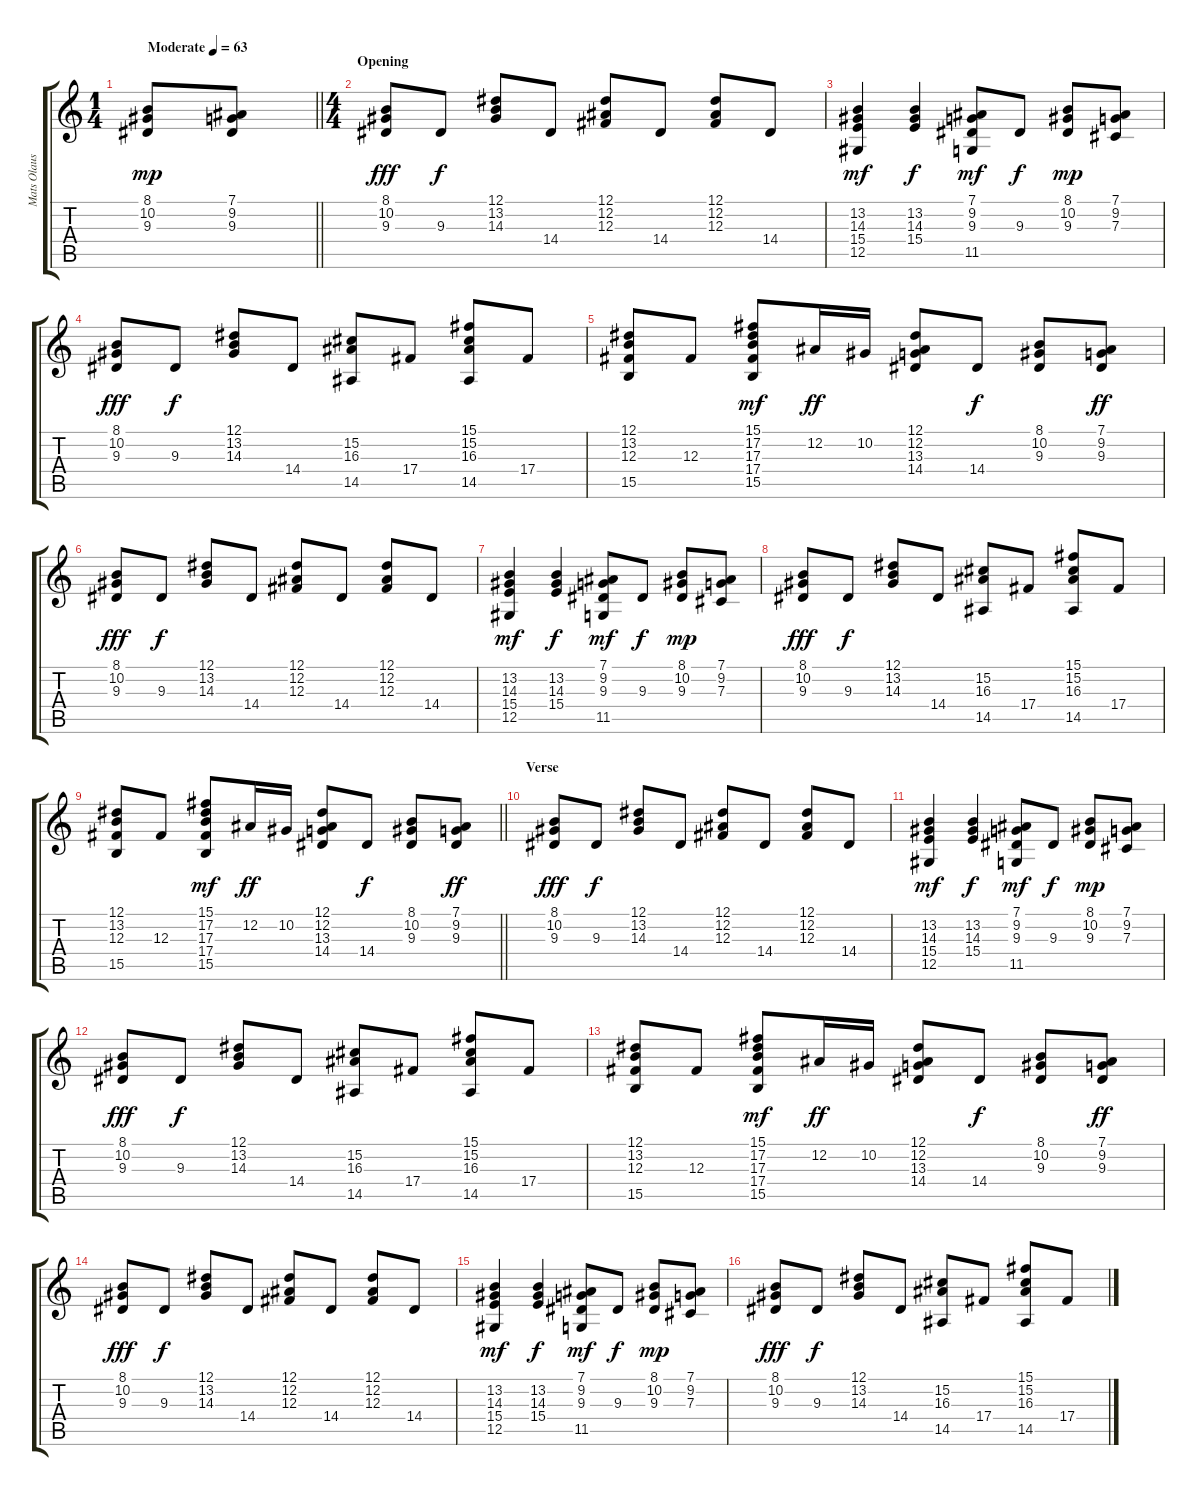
\track ("Mats Olausson" "Mats Olaus") {instrument electricgrandpiano}
\staff {score tabs}
\tuning (Eb4 Bb3 Gb3 Db3 Ab2 Eb2) {hide}
\ts (1 4)
\tempo (63 "Moderate")
\clef g2
\barLineRight lightlight
\ks c
(8.1 10.2 9.3).8{dy mp instrument electricgrandpiano} (7.1 9.2 9.3).8 |
\ts (4 4)
\section ("" "Opening")
(8.1 10.2 9.3).8{dy fff} 9.3.8{dy f} (12.1 13.2 14.3).8 14.4.8 (12.1 12.2 12.3).8 14.4.8 (12.1 12.2 12.3).8 14.4.8 |
(13.2 14.3 15.4 12.5).4{dy mf} (13.2 14.3 15.4).4{dy f} (7.1 9.2 9.3 11.5).8{dy mf} 9.3.8{dy f} (8.1 10.2 9.3).8{dy mp} (7.1 9.2 7.3).8 |
(8.1 10.2 9.3).8{dy fff} 9.3.8{dy f} (12.1 13.2 14.3).8 14.4.8 (15.2 16.3 14.5).8 17.4.8 (15.1 15.2 16.3 14.5).8 17.4.8 |
(12.1 13.2 12.3 15.5).8 12.3.8 (15.1 17.2 17.3 17.4 15.5).8{dy mf} 12.2.16{dy ff} 10.2.16 (12.1 12.2 13.3 14.4).8 14.4.8{dy f} (8.1 10.2 9.3).8 (7.1 9.2 9.3).8{dy ff} |
(8.1 10.2 9.3).8{dy fff} 9.3.8{dy f} (12.1 13.2 14.3).8 14.4.8 (12.1 12.2 12.3).8 14.4.8 (12.1 12.2 12.3).8 14.4.8 |
(13.2 14.3 15.4 12.5).4{dy mf} (13.2 14.3 15.4).4{dy f} (7.1 9.2 9.3 11.5).8{dy mf} 9.3.8{dy f} (8.1 10.2 9.3).8{dy mp} (7.1 9.2 7.3).8 |
(8.1 10.2 9.3).8{dy fff} 9.3.8{dy f} (12.1 13.2 14.3).8 14.4.8 (15.2 16.3 14.5).8 17.4.8 (15.1 15.2 16.3 14.5).8 17.4.8 |
\barLineRight lightlight
(12.1 13.2 12.3 15.5).8 12.3.8 (15.1 17.2 17.3 17.4 15.5).8{dy mf} 12.2.16{dy ff} 10.2.16 (12.1 12.2 13.3 14.4).8 14.4.8{dy f} (8.1 10.2 9.3).8 (7.1 9.2 9.3).8{dy ff} |
\section ("" "Verse")
(8.1 10.2 9.3).8{dy fff} 9.3.8{dy f} (12.1 13.2 14.3).8 14.4.8 (12.1 12.2 12.3).8 14.4.8 (12.1 12.2 12.3).8 14.4.8 |
(13.2 14.3 15.4 12.5).4{dy mf} (13.2 14.3 15.4).4{dy f} (7.1 9.2 9.3 11.5).8{dy mf} 9.3.8{dy f} (8.1 10.2 9.3).8{dy mp} (7.1 9.2 7.3).8 |
(8.1 10.2 9.3).8{dy fff} 9.3.8{dy f} (12.1 13.2 14.3).8 14.4.8 (15.2 16.3 14.5).8 17.4.8 (15.1 15.2 16.3 14.5).8 17.4.8 |
(12.1 13.2 12.3 15.5).8 12.3.8 (15.1 17.2 17.3 17.4 15.5).8{dy mf} 12.2.16{dy ff} 10.2.16 (12.1 12.2 13.3 14.4).8 14.4.8{dy f} (8.1 10.2 9.3).8 (7.1 9.2 9.3).8{dy ff} |
(8.1 10.2 9.3).8{dy fff} 9.3.8{dy f} (12.1 13.2 14.3).8 14.4.8 (12.1 12.2 12.3).8 14.4.8 (12.1 12.2 12.3).8 14.4.8 |
(13.2 14.3 15.4 12.5).4{dy mf} (13.2 14.3 15.4).4{dy f} (7.1 9.2 9.3 11.5).8{dy mf} 9.3.8{dy f} (8.1 10.2 9.3).8{dy mp} (7.1 9.2 7.3).8 |
(8.1 10.2 9.3).8{dy fff} 9.3.8{dy f} (12.1 13.2 14.3).8 14.4.8 (15.2 16.3 14.5).8 17.4.8 (15.1 15.2 16.3 14.5).8 17.4.8
